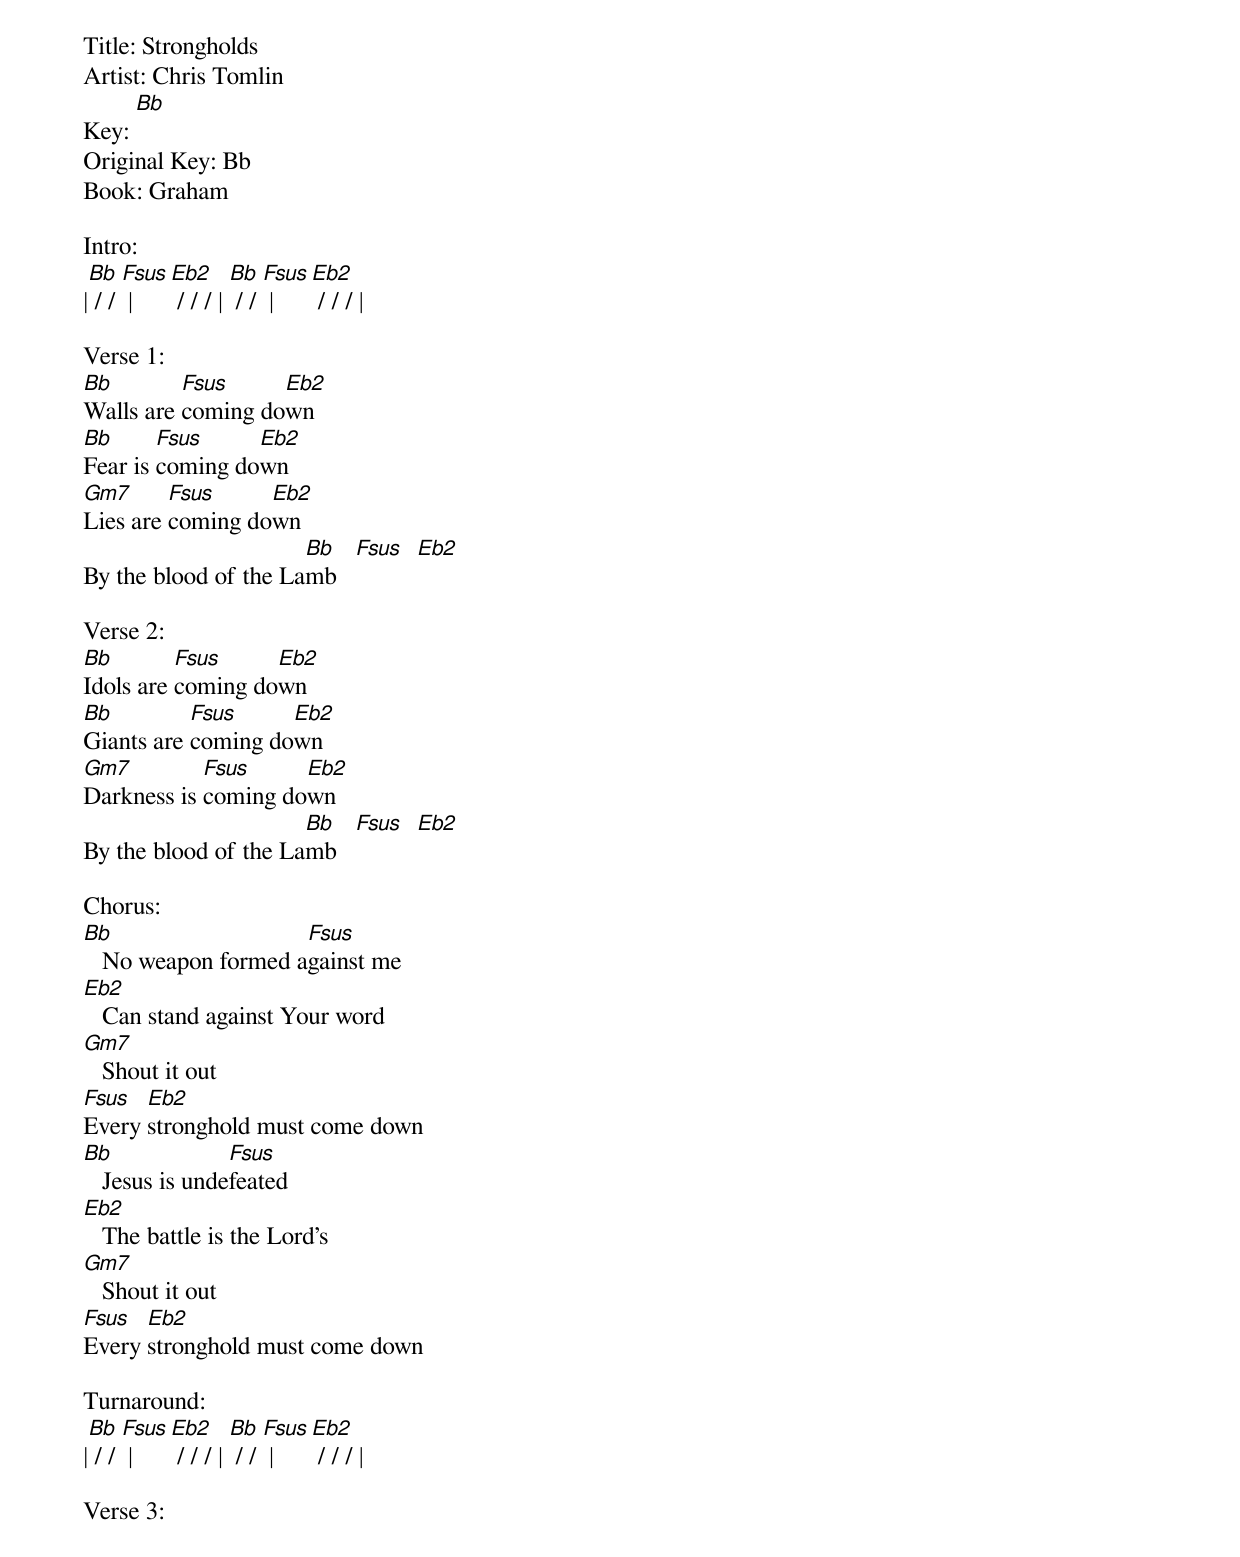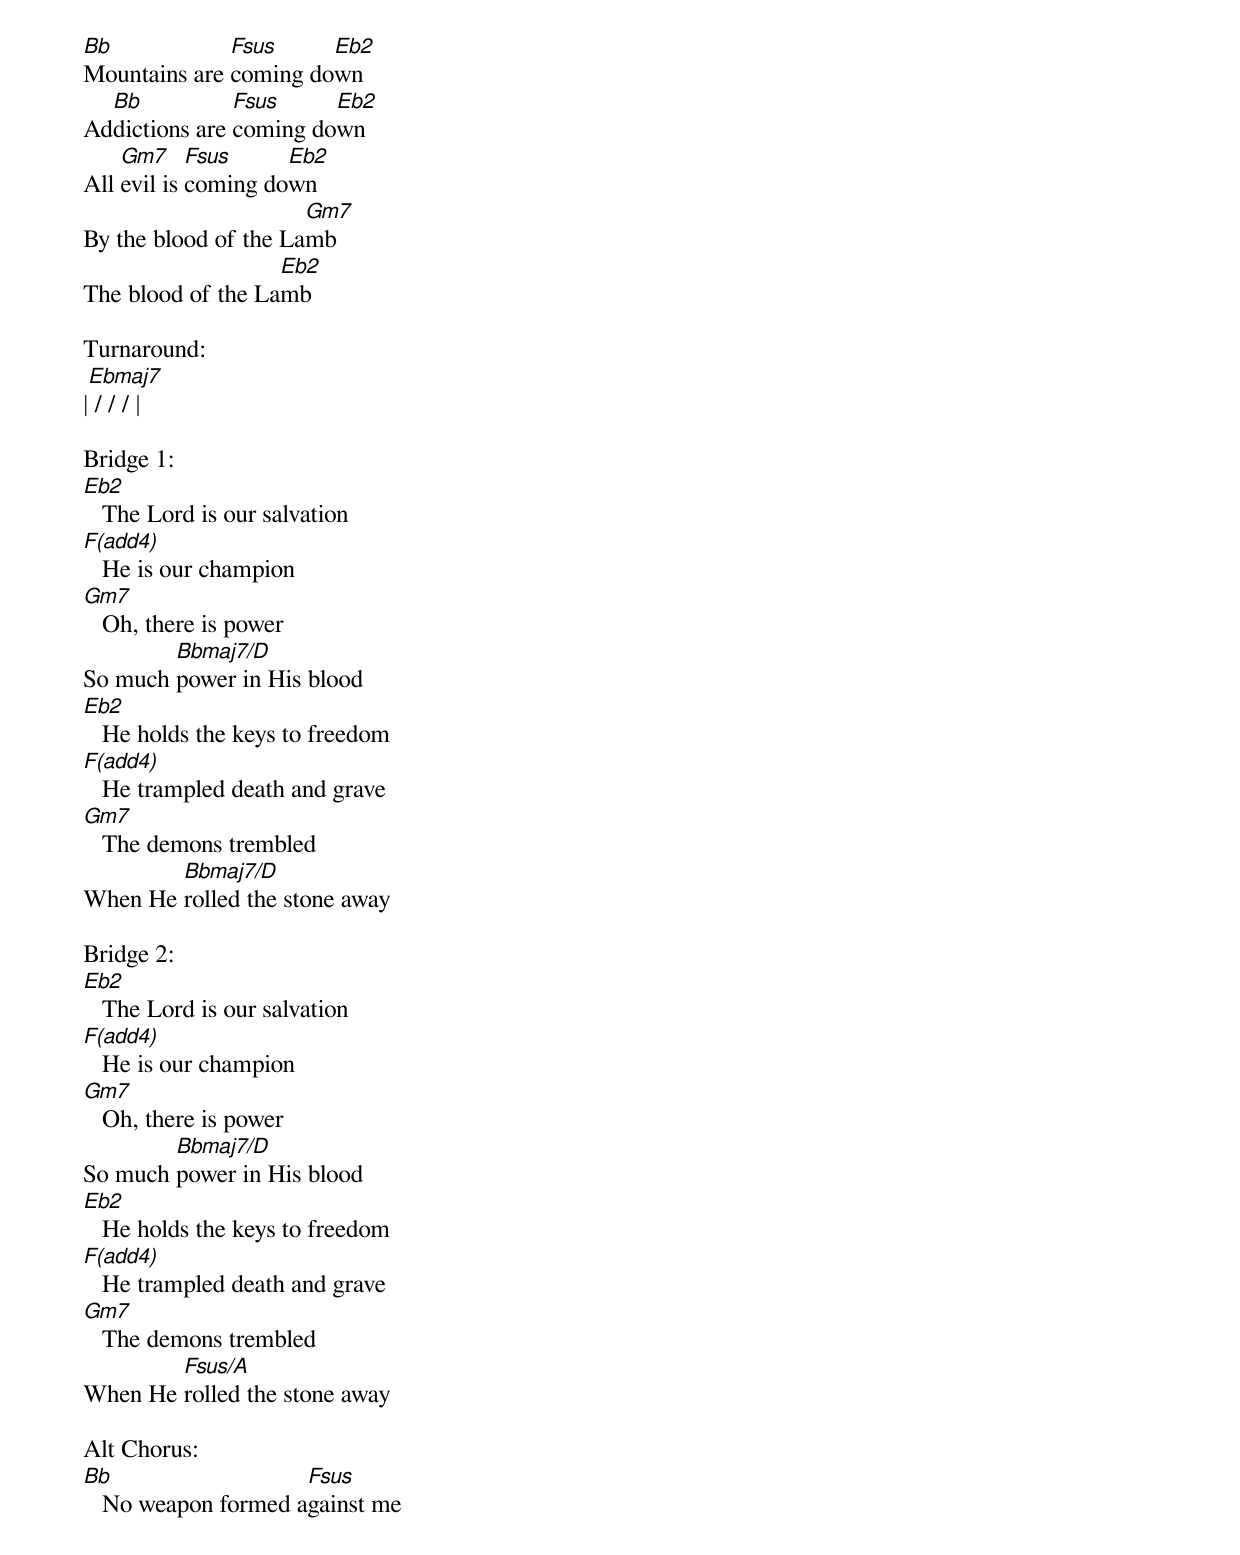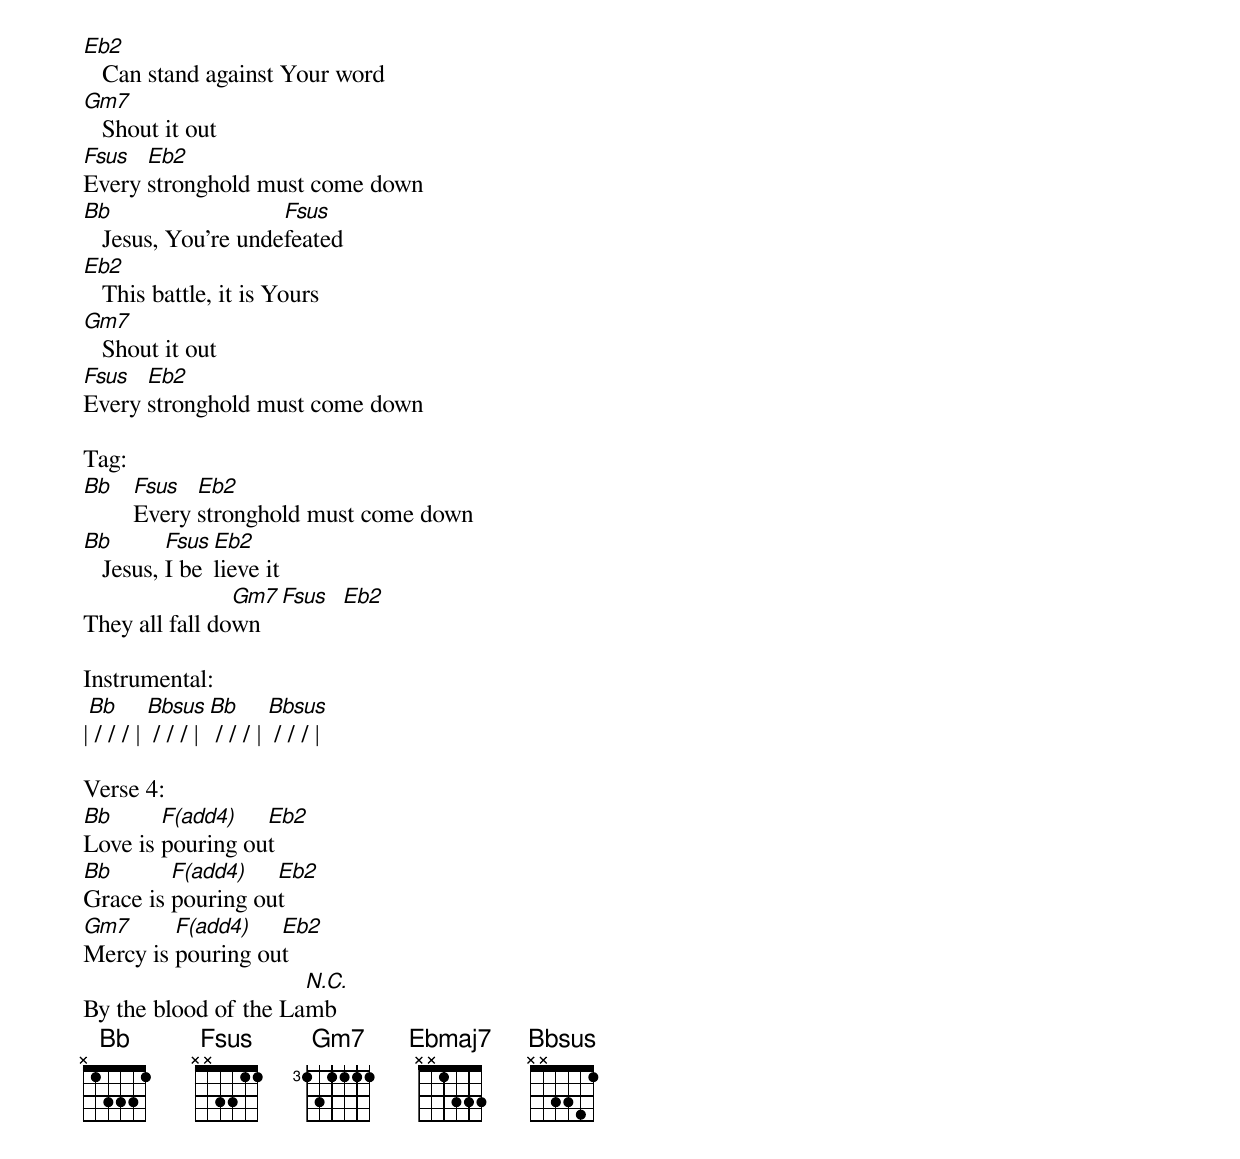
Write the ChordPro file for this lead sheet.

Title: Strongholds
Artist: Chris Tomlin
Key: [Bb]
Original Key: Bb
Book: Graham

Intro:
|[Bb] / / [Fsus] | [Eb2] / / / | [Bb] / / [Fsus] | [Eb2] / / / |

Verse 1:
[Bb]Walls are [Fsus]coming do[Eb2]wn
[Bb]Fear is [Fsus]coming do[Eb2]wn
[Gm7]Lies are [Fsus]coming do[Eb2]wn
By the blood of the La[Bb]mb   [Fsus]  [Eb2]

Verse 2:
[Bb]Idols are [Fsus]coming do[Eb2]wn
[Bb]Giants are [Fsus]coming do[Eb2]wn
[Gm7]Darkness is [Fsus]coming do[Eb2]wn
By the blood of the La[Bb]mb   [Fsus]  [Eb2]

Chorus:
[Bb]   No weapon formed a[Fsus]gainst me
[Eb2]   Can stand against Your word
[Gm7]   Shout it out
[Fsus]Every [Eb2]stronghold must come down
[Bb]   Jesus is unde[Fsus]feated
[Eb2]   The battle is the Lord's
[Gm7]   Shout it out
[Fsus]Every [Eb2]stronghold must come down

Turnaround:
|[Bb] / / [Fsus] | [Eb2] / / / | [Bb] / / [Fsus] | [Eb2] / / / |

Verse 3:
[Bb]Mountains are [Fsus]coming do[Eb2]wn
Ad[Bb]dictions are [Fsus]coming do[Eb2]wn
All [Gm7]evil is [Fsus]coming do[Eb2]wn
By the blood of the La[Gm7]mb
The blood of the La[Eb2]mb

Turnaround:
|[Ebmaj7] / / / |

Bridge 1:
[Eb2]   The Lord is our salvation
[F(add4)]   He is our champion
[Gm7]   Oh, there is power
So much [Bbmaj7/D]power in His blood
[Eb2]   He holds the keys to freedom
[F(add4)]   He trampled death and grave
[Gm7]   The demons trembled
When He [Bbmaj7/D]rolled the stone away

Bridge 2:
[Eb2]   The Lord is our salvation
[F(add4)]   He is our champion
[Gm7]   Oh, there is power
So much [Bbmaj7/D]power in His blood
[Eb2]   He holds the keys to freedom
[F(add4)]   He trampled death and grave
[Gm7]   The demons trembled
When He [Fsus/A]rolled the stone away

Alt Chorus:
[Bb]   No weapon formed a[Fsus]gainst me
[Eb2]   Can stand against Your word
[Gm7]   Shout it out
[Fsus]Every [Eb2]stronghold must come down
[Bb]   Jesus, You're unde[Fsus]feated
[Eb2]   This battle, it is Yours
[Gm7]   Shout it out
[Fsus]Every [Eb2]stronghold must come down

Tag:
[Bb]   [Fsus]Every [Eb2]stronghold must come down
[Bb]   Jesus, [Fsus]I be[Eb2]lieve it
They all fall do[Gm7]wn   [Fsus]  [Eb2]

Instrumental:
|[Bb] / / / | [Bbsus] / / / | [Bb] / / / | [Bbsus] / / / |

Verse 4:
[Bb]Love is [F(add4)]pouring ou[Eb2]t
[Bb]Grace is [F(add4)]pouring ou[Eb2]t
[Gm7]Mercy is [F(add4)]pouring ou[Eb2]t
By the blood of the La[N.C.]mb
